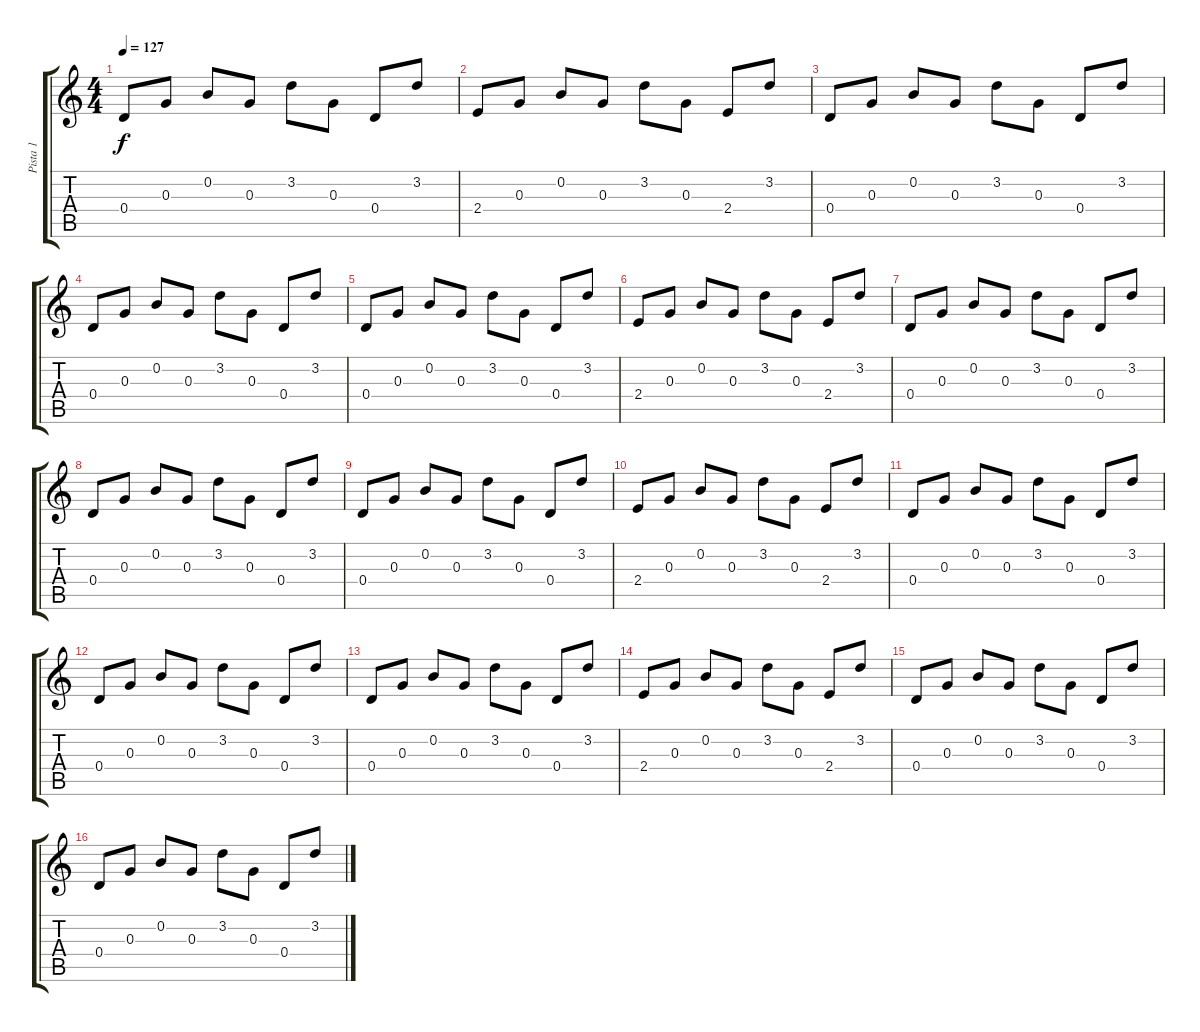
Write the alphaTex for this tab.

\track ("Pista 1" "Pista 1") {instrument electricguitarclean}
\staff {score tabs}
\tuning (E4 B3 G3 D3 A2 D2) {hide}
\ts (4 4)
\tempo 127
\clef g2
\ks c
0.4.8{dy f instrument electricguitarclean} 0.3.8 0.2.8 0.3.8 3.2.8 0.3.8 0.4.8 3.2.8 |
2.4.8 0.3.8 0.2.8 0.3.8 3.2.8 0.3.8 2.4.8 3.2.8 |
0.4.8 0.3.8 0.2.8 0.3.8 3.2.8 0.3.8 0.4.8 3.2.8 |
0.4.8 0.3.8 0.2.8 0.3.8 3.2.8 0.3.8 0.4.8 3.2.8 |
0.4.8 0.3.8 0.2.8 0.3.8 3.2.8 0.3.8 0.4.8 3.2.8 |
2.4.8 0.3.8 0.2.8 0.3.8 3.2.8 0.3.8 2.4.8 3.2.8 |
0.4.8 0.3.8 0.2.8 0.3.8 3.2.8 0.3.8 0.4.8 3.2.8 |
0.4.8 0.3.8 0.2.8 0.3.8 3.2.8 0.3.8 0.4.8 3.2.8 |
0.4.8 0.3.8 0.2.8 0.3.8 3.2.8 0.3.8 0.4.8 3.2.8 |
2.4.8 0.3.8 0.2.8 0.3.8 3.2.8 0.3.8 2.4.8 3.2.8 |
0.4.8 0.3.8 0.2.8 0.3.8 3.2.8 0.3.8 0.4.8 3.2.8 |
0.4.8 0.3.8 0.2.8 0.3.8 3.2.8 0.3.8 0.4.8 3.2.8 |
0.4.8 0.3.8 0.2.8 0.3.8 3.2.8 0.3.8 0.4.8 3.2.8 |
2.4.8 0.3.8 0.2.8 0.3.8 3.2.8 0.3.8 2.4.8 3.2.8 |
0.4.8 0.3.8 0.2.8 0.3.8 3.2.8 0.3.8 0.4.8 3.2.8 |
0.4.8 0.3.8 0.2.8 0.3.8 3.2.8 0.3.8 0.4.8 3.2.8
